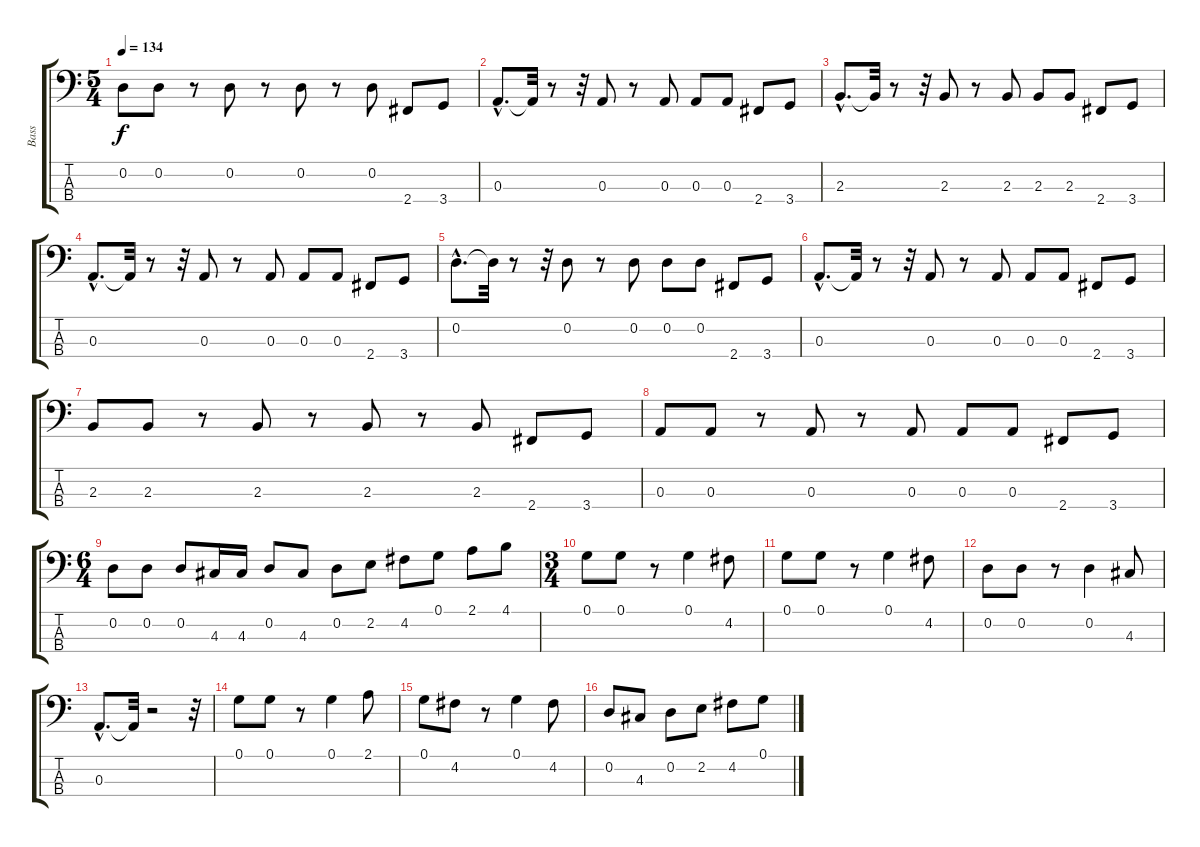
\track ("Bass" "Bass") {instrument electricbassfinger}
\staff {score tabs}
\tuning (G2 D2 A1 E1) {hide}
\ts (5 4)
\tempo 134
\clef f4
\ks c
0.2.8{dy f} 0.2.8 r.8 0.2.8 r.8 0.2.8 r.8 0.2.8 2.4.8 3.4.8 |
0.3{hac}.8{d} 0.3{t}.32 r.8 r.32 0.3.8 r.8 0.3.8 0.3.8 0.3.8 2.4.8 3.4.8 |
2.3{hac}.8{d} 2.3{t}.32 r.8 r.32 2.3.8 r.8 2.3.8 2.3.8 2.3.8 2.4.8 3.4.8 |
0.3{hac}.8{d} 0.3{t}.32 r.8 r.32 0.3.8 r.8 0.3.8 0.3.8 0.3.8 2.4.8 3.4.8 |
0.2{hac}.8{d} 0.2{t}.32 r.8 r.32 0.2.8 r.8 0.2.8 0.2.8 0.2.8 2.4.8 3.4.8 |
0.3{hac}.8{d} 0.3{t}.32 r.8 r.32 0.3.8 r.8 0.3.8 0.3.8 0.3.8 2.4.8 3.4.8 |
2.3.8 2.3.8 r.8 2.3.8 r.8 2.3.8 r.8 2.3.8 2.4.8 3.4.8 |
0.3.8 0.3.8 r.8 0.3.8 r.8 0.3.8 0.3.8 0.3.8 2.4.8 3.4.8 |
\ts (6 4)
0.2.8 0.2.8 0.2.8 4.3.16 4.3.16 0.2.8 4.3.8 0.2.8 2.2.8 4.2.8 0.1.8 2.1.8 4.1.8 |
\ts (3 4)
0.1.8 0.1.8 r.8 0.1.4 4.2.8 |
0.1.8 0.1.8 r.8 0.1.4 4.2.8 |
0.2.8 0.2.8 r.8 0.2.4 4.3.8 |
0.3{hac}.8{d} 0.3{t}.32 r.2 r.32 |
0.1.8 0.1.8 r.8 0.1.4 2.1.8 |
0.1.8 4.2.8 r.8 0.1.4 4.2.8 |
0.2.8 4.3.8 0.2.8 2.2.8 4.2.8 0.1.8
